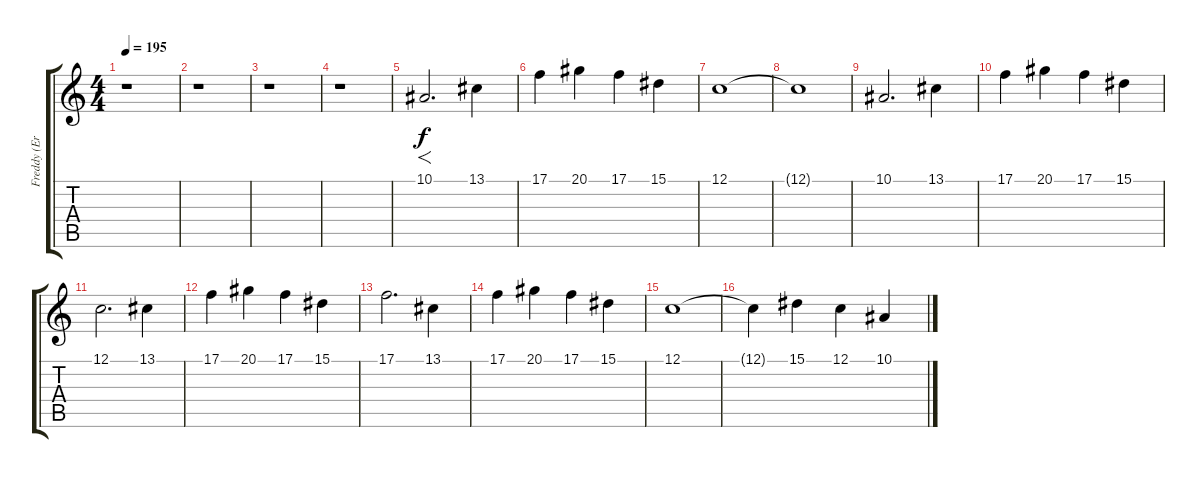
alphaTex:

\track ("Freddy (Erhu)" "Freddy (Er") {instrument fiddle}
\staff {score tabs}
\tuning (C4 G3 Eb3 Bb2 F2 C2) {hide}
\ts (4 4)
\tempo 195
\clef g2
\ks c
r.1{dy f} |
r.1 |
r.1 |
r.1 |
10.1.2{f d} 13.1.4 |
17.1.4 20.1.4 17.1.4 15.1.4 |
12.1.1 |
12.1{t}.1 |
10.1.2{d} 13.1.4 |
17.1.4 20.1.4 17.1.4 15.1.4 |
12.1.2{d} 13.1.4 |
17.1.4 20.1.4 17.1.4 15.1.4 |
17.1.2{d} 13.1.4 |
17.1.4 20.1.4 17.1.4 15.1.4 |
12.1.1 |
12.1{t}.4 15.1.4 12.1.4 10.1.4
